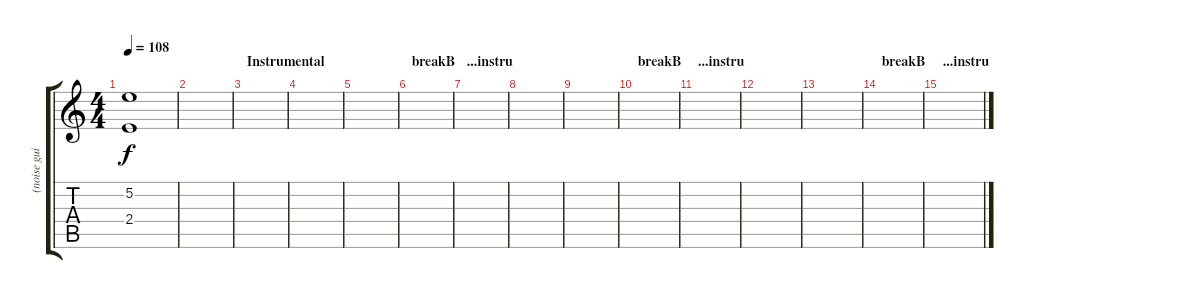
\track ("(noise guitar 1)" "(noise gui") {instrument distortionguitar}
\staff {score tabs}
\tuning (E4 B3 G3 D3 A2 E2) {hide}
\ts (4 4)
\tempo 108
\clef g2
\ks c
(5.2{t} 2.4{t}).1{dy f} |
|
\section ("" "Instrumental")
|
|
|
\section ("" "breakB")
|
\section ("" "...instru")
|
|
|
\section ("" "breakB")
|
\section ("" "...instru")
|
|
|
\section ("" "breakB")
|
\section ("" "...instru")
